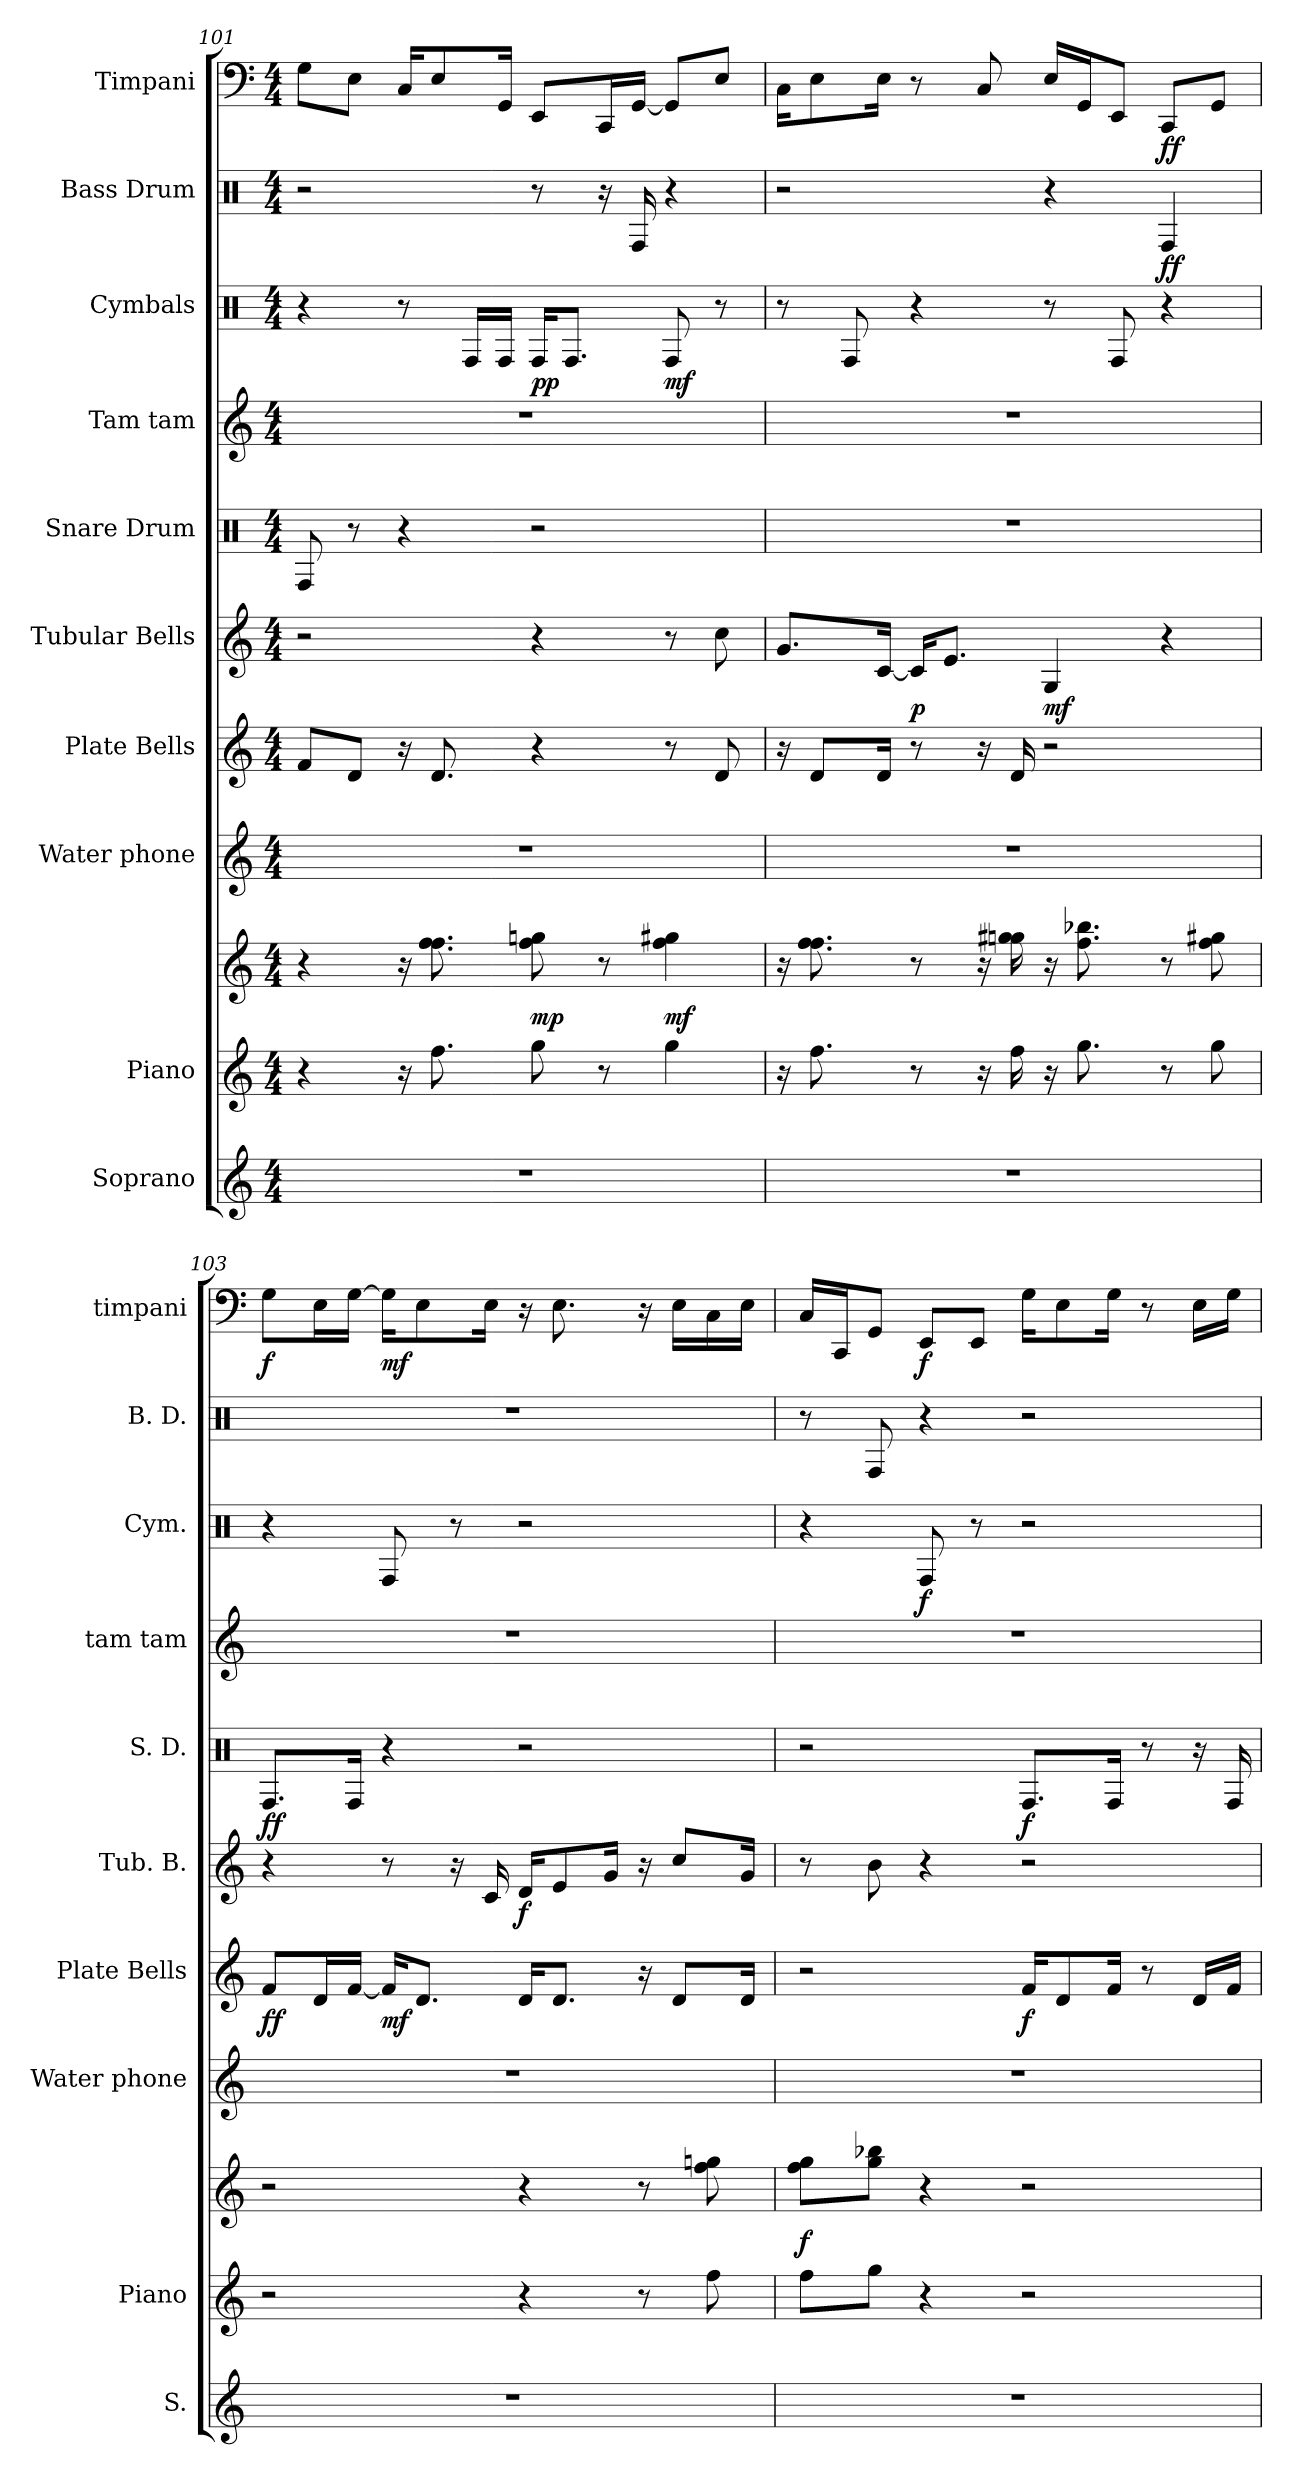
**kern	**kern	**kern	**dynam	**kern	**kern	**dynam	**kern	**dynam	**kern	**dynam	**kern	**kern	**dynam	**kern	**dynam	**kern	**dynam
*part10	*part9	*part9	*part9	*part8	*part7	*part7	*part6	*part6	*part5	*part5	*part4	*part3	*part3	*part2	*part2	*part1	*part1
*staff11	*staff10	*staff9	*staff9/10	*staff8	*staff7	*staff7	*staff6	*staff6	*staff5	*staff5	*staff4	*staff3	*staff3	*staff2	*staff2	*staff1	*staff1
*I"Soprano	*I"Piano	*	*	*I"Water phone	*I"Plate Bells	*	*I"Tubular Bells	*	*I"Snare Drum	*	*I"Tam tam	*I"Cymbals	*	*I"Bass Drum	*	*I"Timpani	*
*I'S.	*I'Piano	*	*	*I'Water phone	*I'Plate Bells	*	*I'Tub. B.	*	*I'S. D.	*	*I'tam tam	*I'Cym.	*	*I'B. D.	*	*I'timpani	*
*clefG2	*clefG2	*clefG2	*	*clefG2	*clefG2	*	*clefG2	*	*clefX	*	*clefG2	*clefX	*	*clefX	*	*clefF4	*
*k[]	*k[]	*k[]	*	*k[]	*k[]	*	*k[]	*	*k[]	*	*k[]	*k[]	*	*k[]	*	*k[]	*
*C:	*C:	*C:	*	*C:	*C:	*	*C:	*	*C:	*	*C:	*C:	*	*C:	*	*C:	*
*M4/4	*M4/4	*M4/4	*	*M4/4	*M4/4	*	*M4/4	*	*M4/4	*	*M4/4	*M4/4	*	*M4/4	*	*M4/4	*
=101	=101	=101	=101	=101	=101	=101	=101	=101	=101	=101	=101	=101	=101	=101	=101	=101	=101
1r	4r	4r	.	1r	8fi/L	.	2r	.	8RFi/	.	1r	4r	.	2r	.	8Gi\L	.
.	.	.	.	.	8di/J	.	.	.	8r	.	.	.	.	.	.	8Ei\J	.
.	16r	16r	.	.	16r	.	.	.	4r	.	.	8r	.	.	.	16Ci/KL	.
.	8.ffi\	8.ffi\ 8.ffi	.	.	8.di/	.	.	.	.	.	.	.	.	.	.	8Ei/	.
.	.	.	.	.	.	.	.	.	.	.	.	16RFi/LL	.	.	.	.	.
.	.	.	.	.	.	.	.	.	.	.	.	16RFi/JJ	.	.	.	16GGi/Jk	.
.	8ggi\	8ffi\ 8ggni	mp	.	4r	.	4r	.	2r	.	.	16RFi/KL	pp	8r	.	8EEi/L	.
.	.	.	.	.	.	.	.	.	.	.	.	8.RFi/J	.	.	.	.	.
.	8r	8r	.	.	.	.	.	.	.	.	.	.	.	16r	.	16CCi/L	.
.	.	.	.	.	.	.	.	.	.	.	.	.	.	16RFi/	.	[16GGi/JJ	.
.	4ggi\	4ffi\ 4gg#Xi	mf	.	8r	.	8r	.	.	.	.	8RFi/	mf	4r	.	8GGi/L]	.
.	.	.	.	.	8di/	.	8cci\	.	.	.	.	8r	.	.	.	8Ei/J	.
!!LO:PB:g=z
=102	=102	=102	=102	=102	=102	=102	=102	=102	=102	=102	=102	=102	=102	=102	=102	=102	=102
1r	16r	16r	.	1r	16r	.	8.gi/L	.	1r	.	1r	8r	.	2r	.	16Ci\KL	.
.	8.ffi\	8.ffi\ 8.ffi	.	.	8di/L	.	.	.	.	.	.	.	.	.	.	8Ei\	.
.	.	.	.	.	.	.	.	.	.	.	.	8RFi/	.	.	.	.	.
.	.	.	.	.	16di/Jk	.	[16ci/Jk	.	.	.	.	.	.	.	.	16Ei\Jk	.
.	8r	8r	.	.	8r	.	16ci/KL]	p	.	.	.	4r	.	.	.	8r	.
.	.	.	.	.	.	.	8.ei/J	.	.	.	.	.	.	.	.	.	.
.	16r	16r	.	.	16r	.	.	.	.	.	.	.	.	.	.	8Ci/	.
.	16ffi\	16gg#Xi\ 16ggni	.	.	16di/	.	.	.	.	.	.	.	.	.	.	.	.
.	16r	16r	.	.	2r	.	4Gi/	mf	.	.	.	8r	.	4r	.	16Ei/LL	.
.	8.ggi\	8.ffi\ 8.bb-Xi	.	.	.	.	.	.	.	.	.	.	.	.	.	16GGi/J	.
.	.	.	.	.	.	.	.	.	.	.	.	8RFi/	.	.	.	8EEi/J	.
.	8r	8r	.	.	.	.	4r	.	.	.	.	4r	.	4RFi/	ff	8CCi/L	ff
.	8ggi\	8ffi\ 8gg#Xi	.	.	.	.	.	.	.	.	.	.	.	.	.	8GGi/J	.
=103	=103	=103	=103	=103	=103	=103	=103	=103	=103	=103	=103	=103	=103	=103	=103	=103	=103
1r	2r	2r	.	1r	8fi/L	ff	4r	.	8.RFi/L	ff	1r	4r	.	1r	.	8Gi\L	f
.	.	.	.	.	16di/L	.	.	.	.	.	.	.	.	.	.	16Ei\L	.
.	.	.	.	.	[16fi/JJ	.	.	.	16RFi/Jk	.	.	.	.	.	.	[16Gi\JJ	.
.	.	.	.	.	16fi/KL]	mf	8r	.	4r	.	.	8RFi/	.	.	.	16Gi\KL]	mf
.	.	.	.	.	8.di/J	.	.	.	.	.	.	.	.	.	.	8Ei\	.
.	.	.	.	.	.	.	16r	.	.	.	.	8r	.	.	.	.	.
.	.	.	.	.	.	.	16ci/	.	.	.	.	.	.	.	.	16Ei\Jk	.
.	4r	4r	.	.	16di/KL	.	16di/KL	f	2r	.	.	2r	.	.	.	16r	.
.	.	.	.	.	8.di/J	.	8ei/	.	.	.	.	.	.	.	.	8.Ei\	.
.	.	.	.	.	.	.	16gi/Jk	.	.	.	.	.	.	.	.	.	.
.	8r	8r	.	.	16r	.	16r	.	.	.	.	.	.	.	.	16r	.
.	.	.	.	.	8di/L	.	8cci/L	.	.	.	.	.	.	.	.	16Ei\LL	.
.	8ffi\	8ffi\ 8ggni	.	.	.	.	.	.	.	.	.	.	.	.	.	16Ci\	.
.	.	.	.	.	16di/Jk	.	16gi/Jk	.	.	.	.	.	.	.	.	16Ei\JJ	.
=104	=104	=104	=104	=104	=104	=104	=104	=104	=104	=104	=104	=104	=104	=104	=104	=104	=104
1r	8ffi\L	8ffi\ 8ggiL	f	1r	2r	.	8r	.	2r	.	1r	4r	.	8r	.	16Ci/LL	.
.	.	.	.	.	.	.	.	.	.	.	.	.	.	.	.	16CCi/J	.
.	8ggi\J	8ggi\ 8bb-XiJ	.	.	.	.	8bi\	.	.	.	.	.	.	8RFi/	.	8GGi/J	.
.	4r	4r	.	.	.	.	4r	.	.	.	.	8RFi/	f	4r	.	8EEi/L	f
.	.	.	.	.	.	.	.	.	.	.	.	8r	.	.	.	8EEi/J	.
.	2r	2r	.	.	16fi/KL	f	2r	.	8.RFi/L	f	.	2r	.	2r	.	16Gi\KL	.
.	.	.	.	.	8di/	.	.	.	.	.	.	.	.	.	.	8Ei\	.
.	.	.	.	.	16fi/Jk	.	.	.	16RFi/Jk	.	.	.	.	.	.	16Gi\Jk	.
.	.	.	.	.	8r	.	.	.	8r	.	.	.	.	.	.	8r	.
.	.	.	.	.	16di/LL	.	.	.	16r	.	.	.	.	.	.	16Ei\LL	.
.	.	.	.	.	16fi/JJ	.	.	.	16RFi/	.	.	.	.	.	.	16Gi\JJ	.
=	=	=	=	=	=	=	=	=	=	=	=	=	=	=	=	=	=
*-	*-	*-	*-	*-	*-	*-	*-	*-	*-	*-	*-	*-	*-	*-	*-	*-	*-
